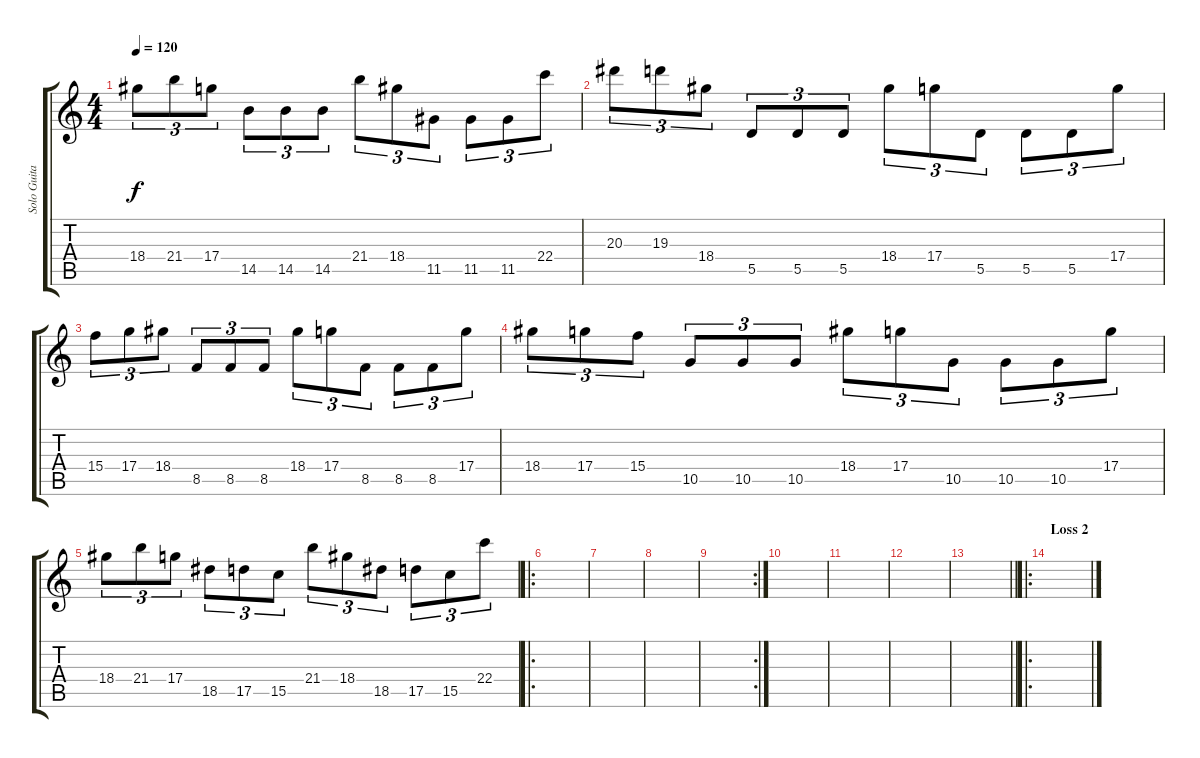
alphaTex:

\track ("Solo Guitar" "Solo Guita") {instrument overdrivenguitar}
\staff {score tabs}
\tuning (E4 B3 G3 D3 A2 E2) {hide}
\ts (4 4)
\tempo 120
\clef g2
\ks c
18.4.8{tu (3 2) dy f} 21.4.8{tu (3 2)} 17.4.8{tu (3 2)} 14.5.8{tu (3 2)} 14.5.8{tu (3 2)} 14.5.8{tu (3 2)} 21.4.8{tu (3 2)} 18.4.8{tu (3 2)} 11.5.8{tu (3 2)} 11.5.8{tu (3 2)} 11.5.8{tu (3 2)} 22.4.8{tu (3 2)} |
20.3.8{tu (3 2)} 19.3.8{tu (3 2)} 18.4.8{tu (3 2)} 5.5.8{tu (3 2)} 5.5.8{tu (3 2)} 5.5.8{tu (3 2)} 18.4.8{tu (3 2)} 17.4.8{tu (3 2)} 5.5.8{tu (3 2)} 5.5.8{tu (3 2)} 5.5.8{tu (3 2)} 17.4.8{tu (3 2)} |
15.4.8{tu (3 2)} 17.4.8{tu (3 2)} 18.4.8{tu (3 2)} 8.5.8{tu (3 2)} 8.5.8{tu (3 2)} 8.5.8{tu (3 2)} 18.4.8{tu (3 2)} 17.4.8{tu (3 2)} 8.5.8{tu (3 2)} 8.5.8{tu (3 2)} 8.5.8{tu (3 2)} 17.4.8{tu (3 2)} |
18.4.8{tu (3 2)} 17.4.8{tu (3 2)} 15.4.8{tu (3 2)} 10.5.8{tu (3 2)} 10.5.8{tu (3 2)} 10.5.8{tu (3 2)} 18.4.8{tu (3 2)} 17.4.8{tu (3 2)} 10.5.8{tu (3 2)} 10.5.8{tu (3 2)} 10.5.8{tu (3 2)} 17.4.8{tu (3 2)} |
18.4.8{tu (3 2)} 21.4.8{tu (3 2)} 17.4.8{tu (3 2)} 18.5.8{tu (3 2)} 17.5.8{tu (3 2)} 15.5.8{tu (3 2)} 21.4.8{tu (3 2)} 18.4.8{tu (3 2)} 18.5.8{tu (3 2)} 17.5.8{tu (3 2)} 15.5.8{tu (3 2)} 22.4.8{tu (3 2)} |
\ro
|
|
|
\rc 2
|
|
|
|
\barLineRight lightlight
|
\ro
\section ("" "Loss 2")
